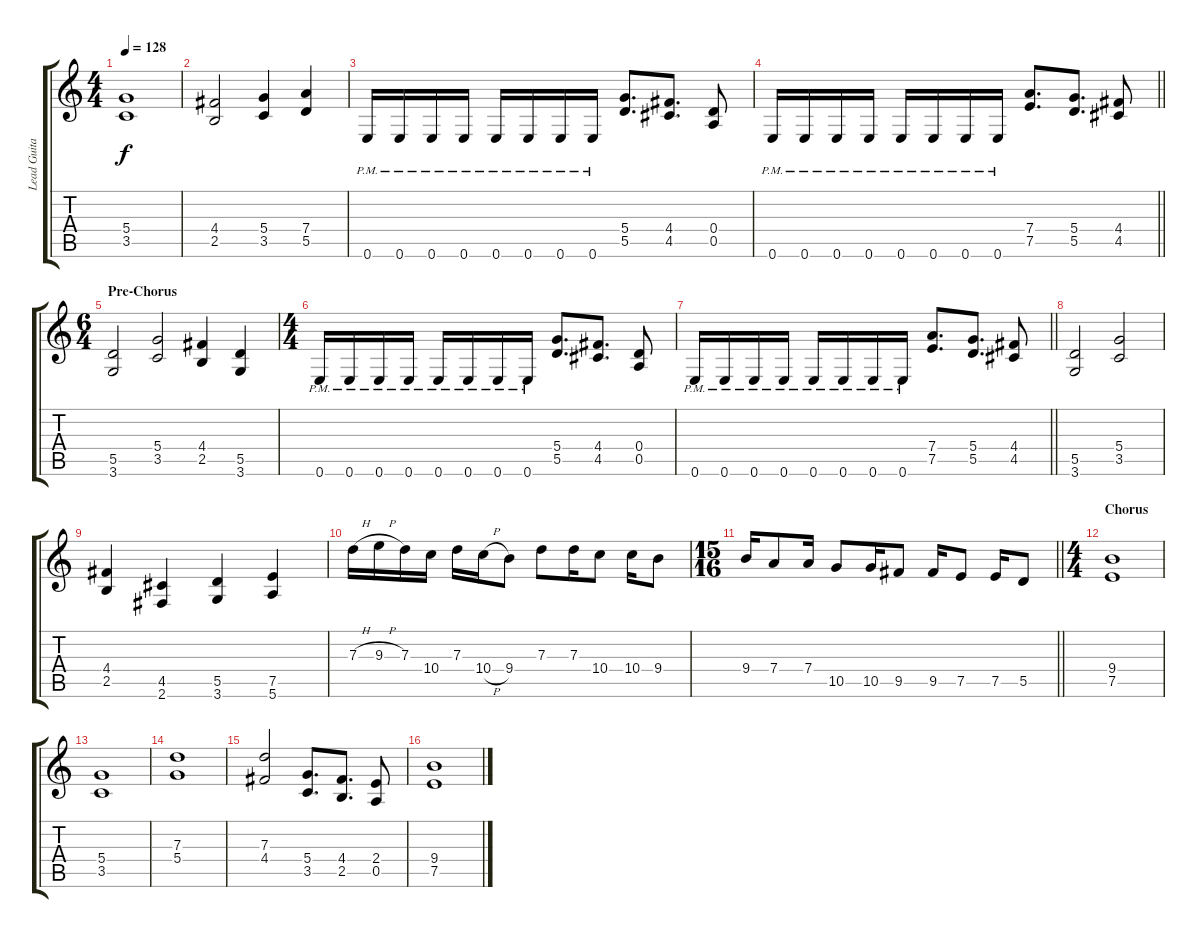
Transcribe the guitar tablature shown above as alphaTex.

\track ("Lead Guitar" "Lead Guita") {instrument distortionguitar}
\staff {score tabs}
\tuning (E4 B3 G3 D3 A2 E2) {hide}
\ts (4 4)
\tempo 128
\clef g2
\ks c
(5.4 3.5).1{dy f} |
(4.4 2.5).2 (5.4 3.5).4 (7.4 5.5).4 |
0.6{pm}.16 0.6{pm}.16 0.6{pm}.16 0.6{pm}.16 0.6{pm}.16 0.6{pm}.16 0.6{pm}.16 0.6{pm}.16 (5.4 5.5).8{d} (4.4 4.5).8{d} (0.4 0.5).8 |
\barLineRight lightlight
0.6{pm}.16 0.6{pm}.16 0.6{pm}.16 0.6{pm}.16 0.6{pm}.16 0.6{pm}.16 0.6{pm}.16 0.6{pm}.16 (7.4 7.5).8{d} (5.4 5.5).8{d} (4.4 4.5).8 |
\ts (6 4)
\section ("" "Pre-Chorus")
(5.5 3.6).2 (5.4 3.5).2 (4.4 2.5).4 (5.5 3.6).4 |
\ts (4 4)
0.6{pm}.16 0.6{pm}.16 0.6{pm}.16 0.6{pm}.16 0.6{pm}.16 0.6{pm}.16 0.6{pm}.16 0.6{pm}.16 (5.4 5.5).8{d} (4.4 4.5).8{d} (0.4 0.5).8 |
\barLineRight lightlight
0.6{pm}.16 0.6{pm}.16 0.6{pm}.16 0.6{pm}.16 0.6{pm}.16 0.6{pm}.16 0.6{pm}.16 0.6{pm}.16 (7.4 7.5).8{d} (5.4 5.5).8{d} (4.4 4.5).8 |
(5.5 3.6).2 (5.4 3.5).2 |
(4.4 2.5).4 (4.5 2.6).4 (5.5 3.6).4 (7.5 5.6).4 |
7.3{h}.16 9.3{h}.16 7.3.16 10.4.16 7.3.16 10.4{h}.16 9.4.8 7.3.8 7.3.16 10.4.8 10.4.16 9.4.8 |
\ts (15 16)
\barLineRight lightlight
9.4.16 7.4.8 7.4.16 10.5.8 10.5.16 9.5.8 9.5.16 7.5.8 7.5.16 5.5.8 |
\ts (4 4)
\section ("" "Chorus")
(9.4 7.5).1 |
(5.4 3.5).1 |
(7.3 5.4).1 |
(7.3 4.4).2 (5.4 3.5).8{d} (4.4 2.5).8{d} (2.4 0.5).8 |
(9.4 7.5).1
